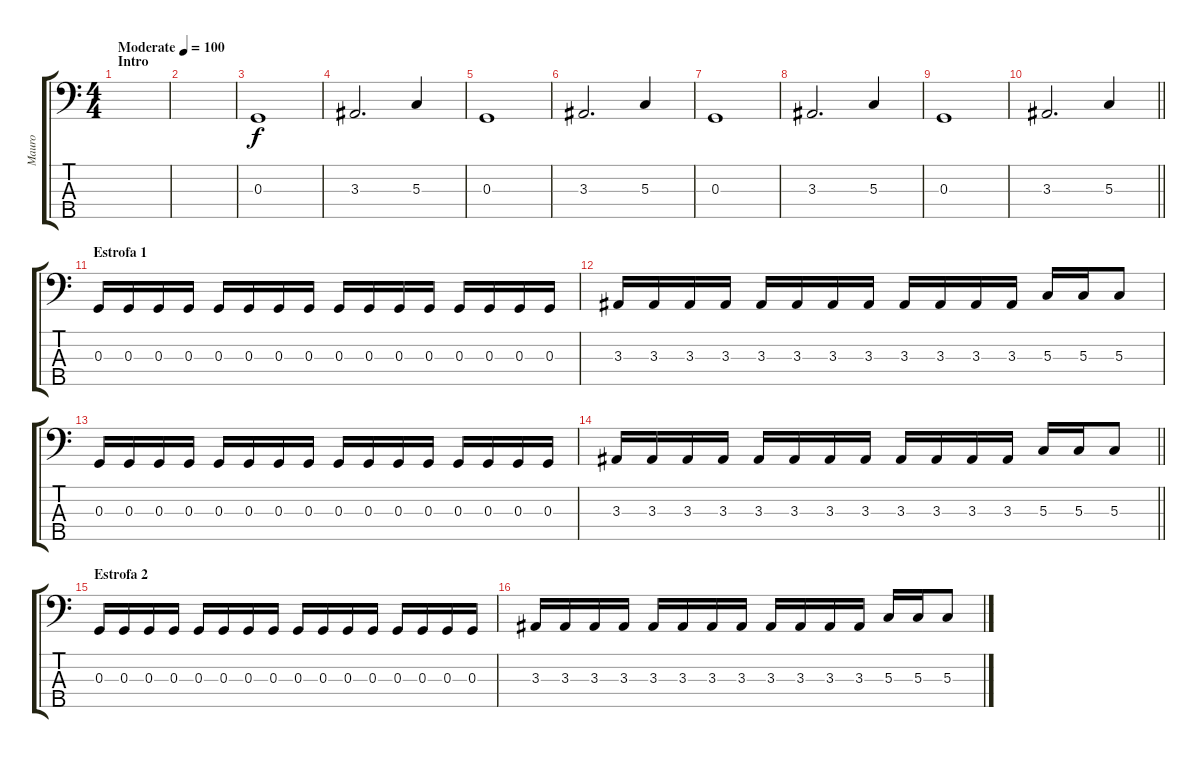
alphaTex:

\track ("Mauro" "Mauro") {instrument electricbasspick}
\staff {score tabs}
\tuning (F2 C2 G1 D1 A0) {hide}
\ts (4 4)
\section ("" "Intro")
\tempo (100 "Moderate")
\clef f4
\ks c
|
|
0.3.1 |
3.3.2{d} 5.3.4 |
0.3.1 |
3.3.2{d} 5.3.4 |
0.3.1 |
3.3.2{d} 5.3.4 |
0.3.1 |
\barLineRight lightlight
3.3.2{d} 5.3.4 |
\section ("" "Estrofa 1")
0.3.16 0.3.16 0.3.16 0.3.16 0.3.16 0.3.16 0.3.16 0.3.16 0.3.16 0.3.16 0.3.16 0.3.16 0.3.16 0.3.16 0.3.16 0.3.16 |
3.3.16 3.3.16 3.3.16 3.3.16 3.3.16 3.3.16 3.3.16 3.3.16 3.3.16 3.3.16 3.3.16 3.3.16 5.3.16 5.3.16 5.3.8 |
0.3.16 0.3.16 0.3.16 0.3.16 0.3.16 0.3.16 0.3.16 0.3.16 0.3.16 0.3.16 0.3.16 0.3.16 0.3.16 0.3.16 0.3.16 0.3.16 |
\barLineRight lightlight
3.3.16 3.3.16 3.3.16 3.3.16 3.3.16 3.3.16 3.3.16 3.3.16 3.3.16 3.3.16 3.3.16 3.3.16 5.3.16 5.3.16 5.3.8 |
\section ("" "Estrofa 2")
0.3.16 0.3.16 0.3.16 0.3.16 0.3.16 0.3.16 0.3.16 0.3.16 0.3.16 0.3.16 0.3.16 0.3.16 0.3.16 0.3.16 0.3.16 0.3.16 |
3.3.16 3.3.16 3.3.16 3.3.16 3.3.16 3.3.16 3.3.16 3.3.16 3.3.16 3.3.16 3.3.16 3.3.16 5.3.16 5.3.16 5.3.8
